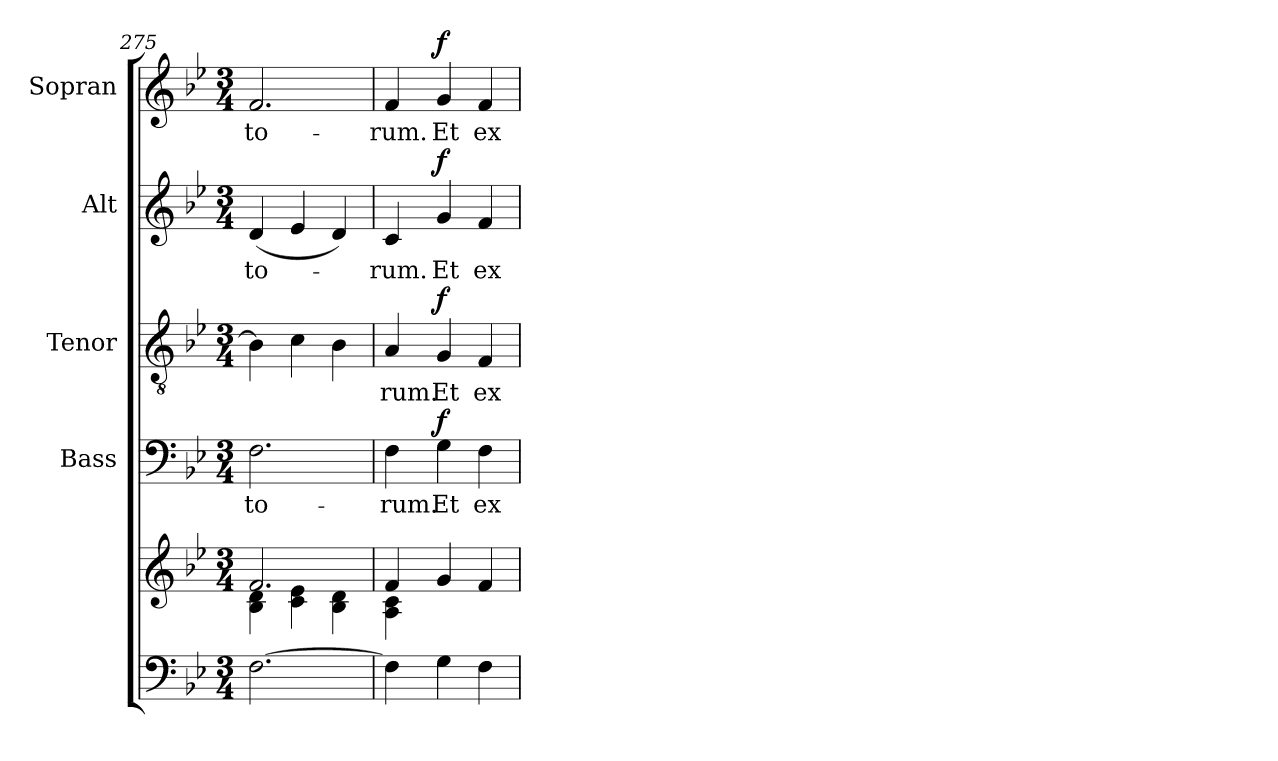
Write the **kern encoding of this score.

**kern	**kern	**kern	**text	**dynam	**kern	**text	**dynam	**kern	**text	**dynam	**kern	**text	**dynam
*part5	*part5	*part4	*part4	*part4	*part3	*part3	*part3	*part2	*part2	*part2	*part1	*part1	*part1
*staff6	*staff5	*staff4	*staff4	*staff4	*staff3	*staff3	*staff3	*staff2	*staff2	*staff2	*staff1	*staff1	*staff1
*	*	*I"Bass	*	*	*I"Tenor	*	*	*I"Alt	*	*	*I"Sopran	*	*
*	*	*I'B.	*	*	*I'T.	*	*	*I'A.	*	*	*I'S.	*	*
*clefF4	*clefG2	*clefF4	*	*	*clefGv2	*	*	*clefG2	*	*	*clefG2	*	*
*k[b-e-]	*k[b-e-]	*k[b-e-]	*	*	*k[b-e-]	*	*	*k[b-e-]	*	*	*k[b-e-]	*	*
*B-:	*B-:	*B-:	*	*	*B-:	*	*	*B-:	*	*	*B-:	*	*
*M3/4	*M3/4	*M3/4	*	*	*M3/4	*	*	*M3/4	*	*	*M3/4	*	*
=275	=275	=275	=275	=275	=275	=275	=275	=275	=275	=275	=275	=275	=275
*	*^	*	*	*	*	*	*	*	*	*	*	*	*
!	!	!	!	!LO:LY:b	!	!	!	!	!	!LO:LY:b	!	!	!LO:LY:b	!
[2.F\	2.f/	4B-\ 4d\	2.F\	-to-	.	4B-\]	.	.	(<4d/	-to-	.	2.f/	-to-	.
.	.	4c\ 4e-\	.	.	.	4c\	.	.	4e-/	.	.	.	.	.
.	.	4B-\ 4d\	.	.	.	4B-\	.	.	4d/)	.	.	.	.	.
=276	=276	=276	=276	=276	=276	=276	=276	=276	=276	=276	=276	=276	=276	=276
!	!	!	!	!LO:LY:b	!	!	!LO:LY:b	!	!	!LO:LY:b	!	!	!LO:LY:b	!
4F\]	4f/	4A\ 4c\	4F\	-rum.	.	4A/	-rum.	.	4c/	-rum.	.	4f/	-rum.	.
!	!	!	!	!LO:LY:b	!LO:DY:a	!	!LO:LY:b	!LO:DY:a	!	!LO:LY:b	!LO:DY:a	!	!LO:LY:b	!LO:DY:a
4G\	4g/	2ryy	4G\	Et	f	4G/	Et	f	4g/	Et	f	4g/	Et	f
!	!	!	!	!LO:LY:b	!	!	!LO:LY:b	!	!	!LO:LY:b	!	!	!LO:LY:b	!
4F\	4f/	.	4F\	ex-	.	4F/	ex-	.	4f/	ex-	.	4f/	ex-	.
*	*v	*v	*	*	*	*	*	*	*	*	*	*	*	*
=	=	=	=	=	=	=	=	=	=	=	=	=	=
*-	*-	*-	*-	*-	*-	*-	*-	*-	*-	*-	*-	*-	*-
